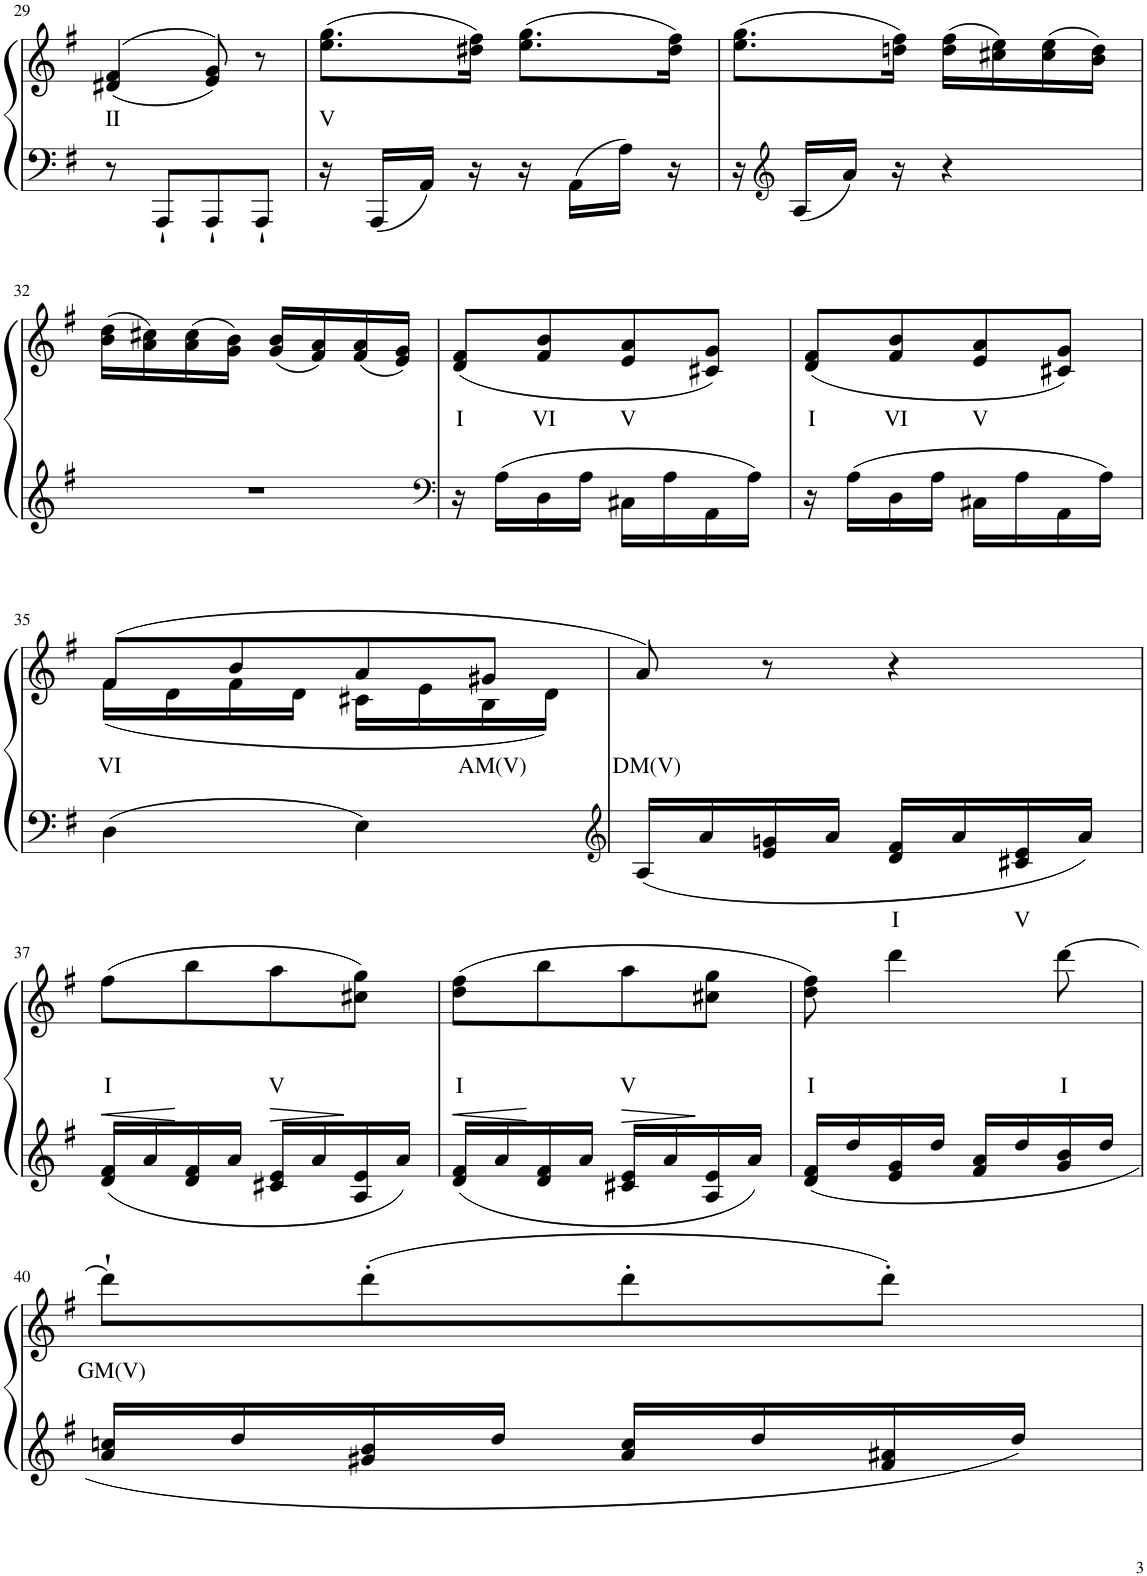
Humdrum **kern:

**kern	**text	**kern	**text	**dynam
*part1	*part1	*part1	*part1	*part1
*staff2	*staff2	*staff1	*staff1	*staff1/2
*I"Piano	*	*	*	*
*I'Pno	*	*	*	*
!!LO:PB:g=z
*clefF4	*	*clefG2	*	*
*k[f#]	*	*k[f#]	*	*
*M2/4	*	*M2/4	*	*
=29	=29	=29	=29	=29
!	!	!	!LO:LY:b	!
8r	.	(>(4d#X/ 4f#/	II	.
8AAA'`/L	.	.	.	.
8AAA'`/	.	8e/ 8g/))	.	.
8AAA'`/J	.	8r	.	.
=30	=30	=30	=30	=30
!	!	!	!LO:LY:b	!
16r	.	(8.ee\ 8.gg\L	V	.
16AAA/LL	.	.	.	.
16AA/JJ	.	.	.	.
16r	.	16dd#X\ 16ff#\Jk)	.	.
16r	.	(8.ee\ 8.gg\L	.	.
16AA\LL	.	.	.	.
16A\JJ	.	.	.	.
16r	.	16dd#\ 16ff#\Jk)	.	.
=31	=31	=31	=31	=31
16r	.	(8.ee\ 8.gg\L	.	.
*clefG2	*	*	*	*
16A/LL	.	.	.	.
16a/JJ	.	.	.	.
16r	.	16ddn\ 16ff#\Jk)	.	.
4r	.	(16dd\ 16ff#\LL	.	.
.	.	16cc#X\ 16ee\)	.	.
.	.	(16cc#\ 16ee\	.	.
.	.	16b\ 16dd\JJ)	.	.
!!LO:LB:g=z
=32	=32	=32	=32	=32
2r	.	(16b\ 16dd\LL	.	.
.	.	16a\ 16cc#X\)	.	.
.	.	(16a\ 16cc#\	.	.
.	.	16g\ 16b\JJ)	.	.
.	.	(16g/ 16b/LL	.	.
.	.	16f#/ 16a/)	.	.
.	.	(16f#/ 16a/	.	.
.	.	16e/ 16g/JJ)	.	.
=33	=33	=33	=33	=33
*clefF4	*	*	*	*
!	!	!	!LO:LY:b	!
16r	.	(8d/ 8f#/L	I	.
16A\LL	.	.	.	.
!	!	!	!LO:LY:b	!
16D\	.	8f#/ 8b/	VI	.
16A\JJ	.	.	.	.
!	!	!	!LO:LY:b	!
16C#X\LL	.	8e/ 8a/	V	.
16A\	.	.	.	.
16AA\	.	8c#X/ 8g/J)	.	.
16A\JJ	.	.	.	.
=34	=34	=34	=34	=34
!	!	!	!LO:LY:b	!
16r	.	(8d/ 8f#/L	I	.
16A\LL	.	.	.	.
!	!	!	!LO:LY:b	!
16D\	.	8f#/ 8b/	VI	.
16A\JJ	.	.	.	.
!	!	!	!LO:LY:b	!
16C#X\LL	.	8e/ 8a/	V	.
16A\	.	.	.	.
16AA\	.	8c#X/ 8g/J)	.	.
16A\JJ	.	.	.	.
!!LO:LB:g=z
=35	=35	=35	=35	=35
!	!	!	!LO:LY:b	!
*	*	*^	*	*
4D\	.	(8f#/L	(16f#\LL	VI	.
.	.	.	16d\	.	.
.	.	8b/	16f#\	.	.
.	.	.	16d\JJ	.	.
4E\	.	8a/	16c#X\LL	.	.
.	.	.	16e\	.	.
!	!	!	!	!LO:LY:b	!
.	.	8g#X/J	16B\	AM(V)	.
.	.	.	16d\JJ)	.	.
*	*	*v	*v	*	*
=36	=36	=36	=36	=36
*clefG2	*	*	*	*
*	*	*^	*	*
!	!	!	!	!LO:LY:b	!
*	*	*v	*v	*	*
16A/LL	.	8a/)	DM(V)	.
16a/	.	.	.	.
16e/ 16gn/	.	8r	.	.
16a/JJ	.	.	.	.
!	!LO:LY:b	!	!	!
16d/ 16f#/LL	I	4r	.	.
16a/	.	.	.	.
!	!LO:LY:b	!	!	!
16c#X/ 16e/	V	.	.	.
16a/JJ	.	.	.	.
!!LO:LB:g=z
=37	=37	=37	=37	=37
!	!	!	!LO:LY:b	!LO:HP:b
16d/ 16f#/LL	.	(8ff#\L	I	<
16a/	.	.	.	.
16d/ 16f#/	.	8bb\	.	[
16a/JJ	.	.	.	.
!	!	!	!LO:LY:b	!LO:HP:b
16c#X/ 16e/LL	.	8aa\	V	>
16a/	.	.	.	.
16A/ 16e/	.	8cc#X\ 8gg\J)	.	]
16a/JJ	.	.	.	.
=38	=38	=38	=38	=38
!	!	!	!LO:LY:b	!LO:HP:b
16d/ 16f#/LL	.	(8dd\ 8ff#\L	I	<
16a/	.	.	.	.
16d/ 16f#/	.	8bb\	.	[
16a/JJ	.	.	.	.
!	!	!	!LO:LY:b	!LO:HP:b
16c#X/ 16e/LL	.	8aa\	V	>
16a/	.	.	.	.
16A/ 16e/	.	8cc#X\ 8gg\J	.	]
16a/JJ	.	.	.	.
=39	=39	=39	=39	=39
!	!	!	!LO:LY:b	!
16d/ 16f#/LL	.	8dd\ 8ff#\)	I	.
16dd/	.	.	.	.
16e/ 16g/	.	4ddd\	.	.
16dd/JJ	.	.	.	.
16f#/ 16a/LL	.	.	.	.
16dd/	.	.	.	.
!	!	!	!LO:LY:b	!
16g/ 16b/	.	[8ddd\	I	.
16dd/JJ	.	.	.	.
!!LO:LB:g=z
=40	=40	=40	=40	=40
!	!	!	!LO:LY:b	!
16a/ 16ccn/LL	.	8ddd'`\L]	GM(V)	.
16dd/	.	.	.	.
16g#X/ 16b/	.	(8ddd'\	.	.
16dd/JJ	.	.	.	.
16a/ 16cc/LL	.	8ddd'\	.	.
16dd/	.	.	.	.
16f#/ 16a#X/	.	8ddd'\J)	.	.
16dd/JJ	.	.	.	.
=	=	=	=	=
*-	*-	*-	*-	*-
